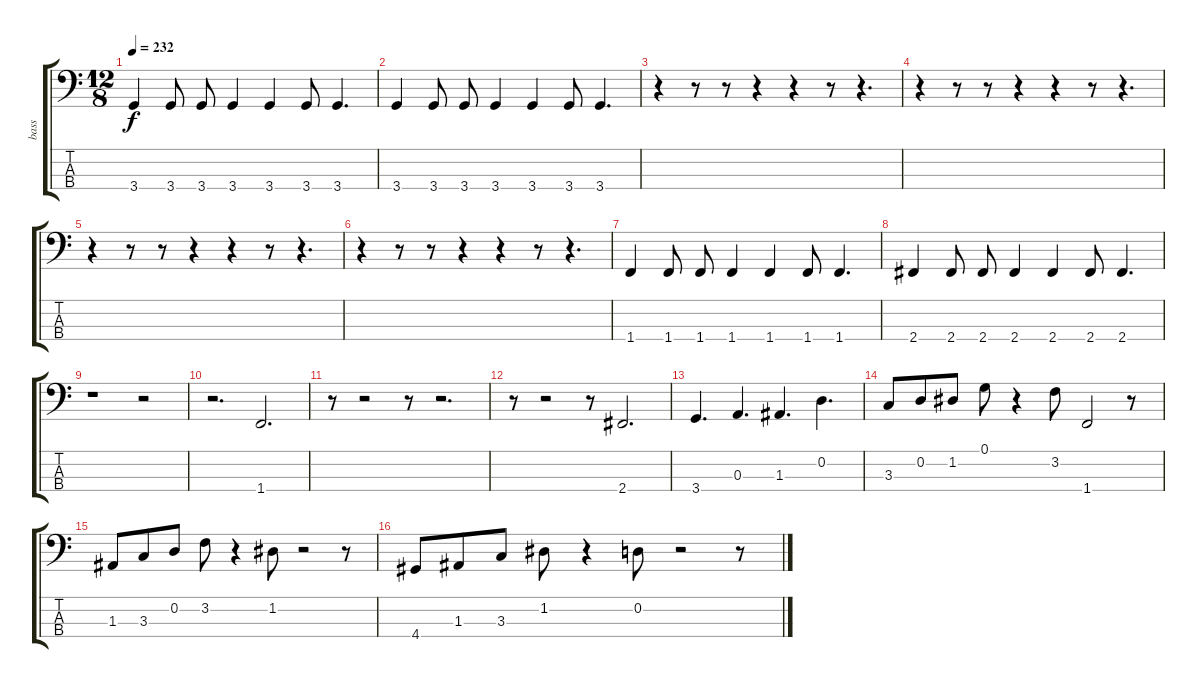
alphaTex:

\track ("bass" "bass") {instrument electricbassfinger}
\staff {score tabs}
\tuning (G2 D2 A1 E1) {hide}
\ts (12 8)
\tempo 232
\clef f4
\ks c
3.4.4{dy f} 3.4.8 3.4.8 3.4.4 3.4.4 3.4.8 3.4.4{d} |
3.4.4 3.4.8 3.4.8 3.4.4 3.4.4 3.4.8 3.4.4{d} |
r.4 r.8 r.8 r.4 r.4 r.8 r.4{d} |
r.4 r.8 r.8 r.4 r.4 r.8 r.4{d} |
r.4 r.8 r.8 r.4 r.4 r.8 r.4{d} |
r.4 r.8 r.8 r.4 r.4 r.8 r.4{d} |
1.4.4 1.4.8 1.4.8 1.4.4 1.4.4 1.4.8 1.4.4{d} |
2.4.4 2.4.8 2.4.8 2.4.4 2.4.4 2.4.8 2.4.4{d} |
r.1 r.2 |
r.2{d} 1.4.2{d} |
r.8 r.2 r.8 r.2{d} |
r.8 r.2 r.8 2.4.2{d} |
3.4.4{d} 0.3.4{d} 1.3.4{d} 0.2.4{d} |
3.3.8 0.2.8 1.2.8 0.1.8 r.4 3.2.8 1.4.2 r.8 |
1.3.8 3.3.8 0.2.8 3.2.8 r.4 1.2.8 r.2 r.8 |
4.4.8 1.3.8 3.3.8 1.2.8 r.4 0.2.8 r.2 r.8
